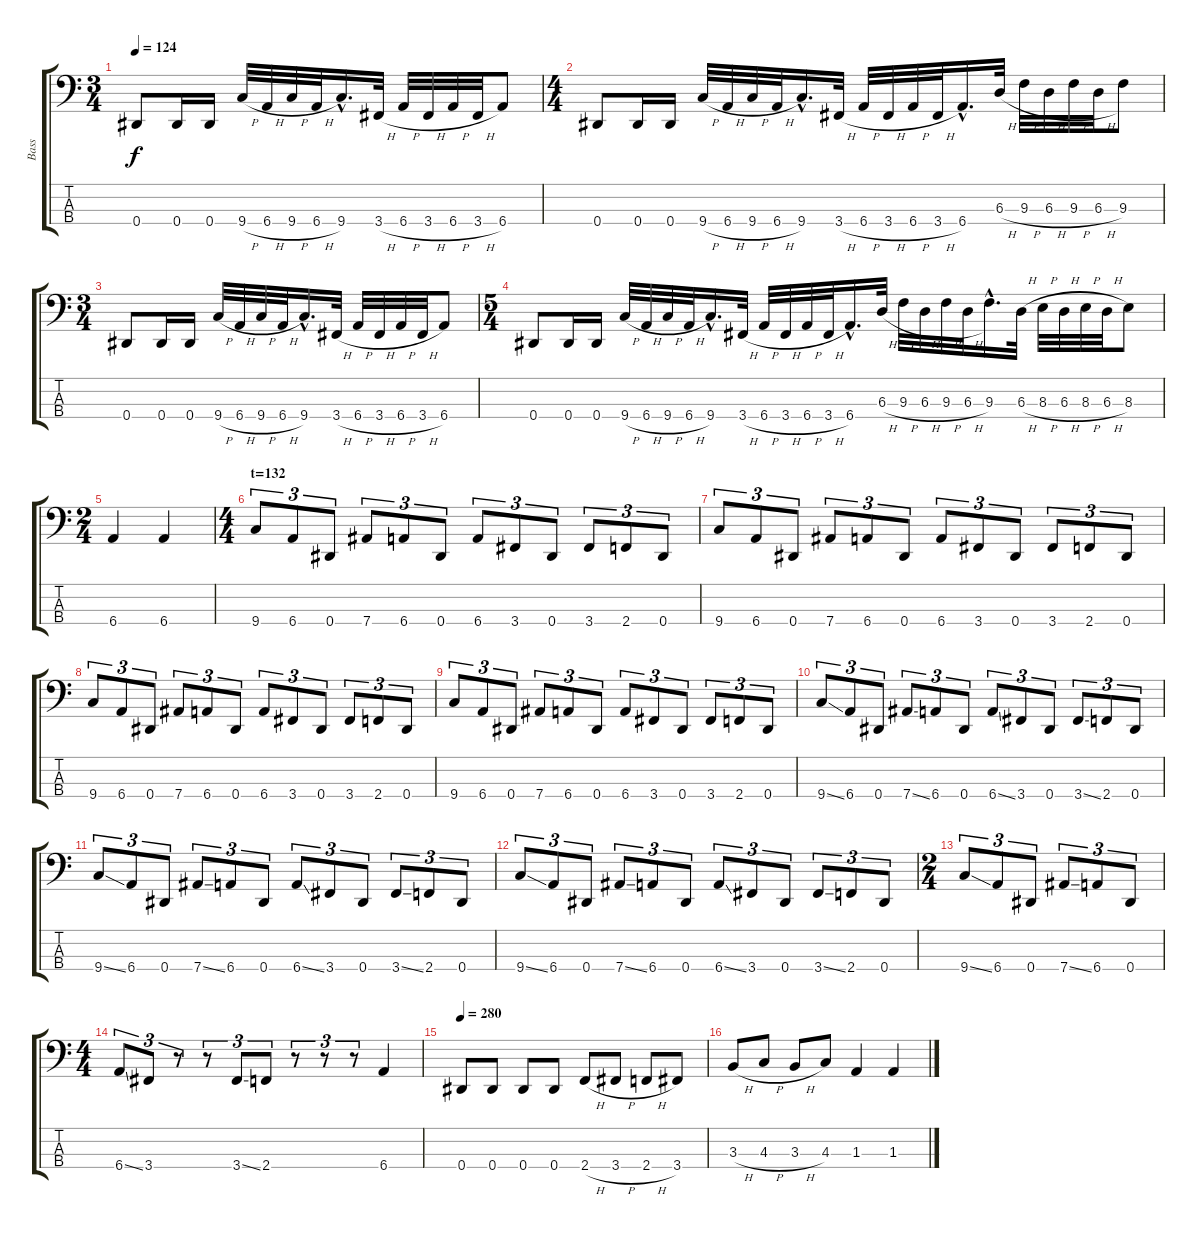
\track ("Bass" "Bass") {instrument electricbassfinger}
\staff {score tabs}
\tuning (Gb2 Db2 Ab1 Eb1) {hide}
\ts (3 4)
\tempo 124
\clef f4
\ks c
0.4.8{dy f} 0.4.16 0.4.16 9.4{h}.32 6.4{h}.32 9.4{h}.32 6.4{h}.32 9.4{hac}.16{d} 3.4{h}.32 6.4{h}.32 3.4{h}.32 6.4{h}.32 3.4{h}.32 6.4.8 |
\ts (4 4)
0.4.8 0.4.16 0.4.16 9.4{h}.32 6.4{h}.32 9.4{h}.32 6.4{h}.32 9.4{hac}.16{d} 3.4{h}.32 6.4{h}.32 3.4{h}.32 6.4{h}.32 3.4{h}.32 6.4{hac}.16{d} 6.3{h}.32 9.3{h}.32 6.3{h}.32 9.3{h}.32 6.3{h}.32 9.3.8 |
\ts (3 4)
0.4.8 0.4.16 0.4.16 9.4{h}.32 6.4{h}.32 9.4{h}.32 6.4{h}.32 9.4{hac}.16{d} 3.4{h}.32 6.4{h}.32 3.4{h}.32 6.4{h}.32 3.4{h}.32 6.4.8 |
\ts (5 4)
0.4.8 0.4.16 0.4.16 9.4{h}.32 6.4{h}.32 9.4{h}.32 6.4{h}.32 9.4{hac}.16{d} 3.4{h}.32 6.4{h}.32 3.4{h}.32 6.4{h}.32 3.4{h}.32 6.4{hac}.16{d} 6.3{h}.32 9.3{h}.32 6.3{h}.32 9.3{h}.32 6.3{h}.32 9.3{hac}.16{d} 6.3{h}.32 8.3{h}.32 6.3{h}.32 8.3{h}.32 6.3{h}.32 8.3.8 |
\ts (2 4)
6.4.4 6.4.4 |
\ts (4 4)
\section ("" "t=132")
9.4.8{tu (3 2)} 6.4.8{tu (3 2)} 0.4.8{tu (3 2)} 7.4.8{tu (3 2)} 6.4.8{tu (3 2)} 0.4.8{tu (3 2)} 6.4.8{tu (3 2)} 3.4.8{tu (3 2)} 0.4.8{tu (3 2)} 3.4.8{tu (3 2)} 2.4.8{tu (3 2)} 0.4.8{tu (3 2)} |
9.4.8{tu (3 2)} 6.4.8{tu (3 2)} 0.4.8{tu (3 2)} 7.4.8{tu (3 2)} 6.4.8{tu (3 2)} 0.4.8{tu (3 2)} 6.4.8{tu (3 2)} 3.4.8{tu (3 2)} 0.4.8{tu (3 2)} 3.4.8{tu (3 2)} 2.4.8{tu (3 2)} 0.4.8{tu (3 2)} |
9.4.8{tu (3 2)} 6.4.8{tu (3 2)} 0.4.8{tu (3 2)} 7.4.8{tu (3 2)} 6.4.8{tu (3 2)} 0.4.8{tu (3 2)} 6.4.8{tu (3 2)} 3.4.8{tu (3 2)} 0.4.8{tu (3 2)} 3.4.8{tu (3 2)} 2.4.8{tu (3 2)} 0.4.8{tu (3 2)} |
9.4.8{tu (3 2)} 6.4.8{tu (3 2)} 0.4.8{tu (3 2)} 7.4.8{tu (3 2)} 6.4.8{tu (3 2)} 0.4.8{tu (3 2)} 6.4.8{tu (3 2)} 3.4.8{tu (3 2)} 0.4.8{tu (3 2)} 3.4.8{tu (3 2)} 2.4.8{tu (3 2)} 0.4.8{tu (3 2)} |
9.4{ss}.8{tu (3 2)} 6.4.8{tu (3 2)} 0.4.8{tu (3 2)} 7.4{ss}.8{tu (3 2)} 6.4.8{tu (3 2)} 0.4.8{tu (3 2)} 6.4{ss}.8{tu (3 2)} 3.4.8{tu (3 2)} 0.4.8{tu (3 2)} 3.4{ss}.8{tu (3 2)} 2.4.8{tu (3 2)} 0.4.8{tu (3 2)} |
9.4{ss}.8{tu (3 2)} 6.4.8{tu (3 2)} 0.4.8{tu (3 2)} 7.4{ss}.8{tu (3 2)} 6.4.8{tu (3 2)} 0.4.8{tu (3 2)} 6.4{ss}.8{tu (3 2)} 3.4.8{tu (3 2)} 0.4.8{tu (3 2)} 3.4{ss}.8{tu (3 2)} 2.4.8{tu (3 2)} 0.4.8{tu (3 2)} |
9.4{ss}.8{tu (3 2)} 6.4.8{tu (3 2)} 0.4.8{tu (3 2)} 7.4{ss}.8{tu (3 2)} 6.4.8{tu (3 2)} 0.4.8{tu (3 2)} 6.4{ss}.8{tu (3 2)} 3.4.8{tu (3 2)} 0.4.8{tu (3 2)} 3.4{ss}.8{tu (3 2)} 2.4.8{tu (3 2)} 0.4.8{tu (3 2)} |
\ts (2 4)
9.4{ss}.8{tu (3 2)} 6.4.8{tu (3 2)} 0.4.8{tu (3 2)} 7.4{ss}.8{tu (3 2)} 6.4.8{tu (3 2)} 0.4.8{tu (3 2)} |
\ts (4 4)
6.4{ss}.8{tu (3 2)} 3.4.8{tu (3 2)} r.8{tu (3 2)} r.8{tu (3 2)} 3.4{ss}.8{tu (3 2)} 2.4.8{tu (3 2)} r.8{tu (3 2)} r.8{tu (3 2)} r.8{tu (3 2)} 6.4.4 |
\tempo 280
0.4.8 0.4.8 0.4.8 0.4.8 2.4{h}.8 3.4{h}.8 2.4{h}.8 3.4.8 |
3.3{h}.8 4.3{h}.8 3.3{h}.8 4.3.8 1.3.4 1.3.4
